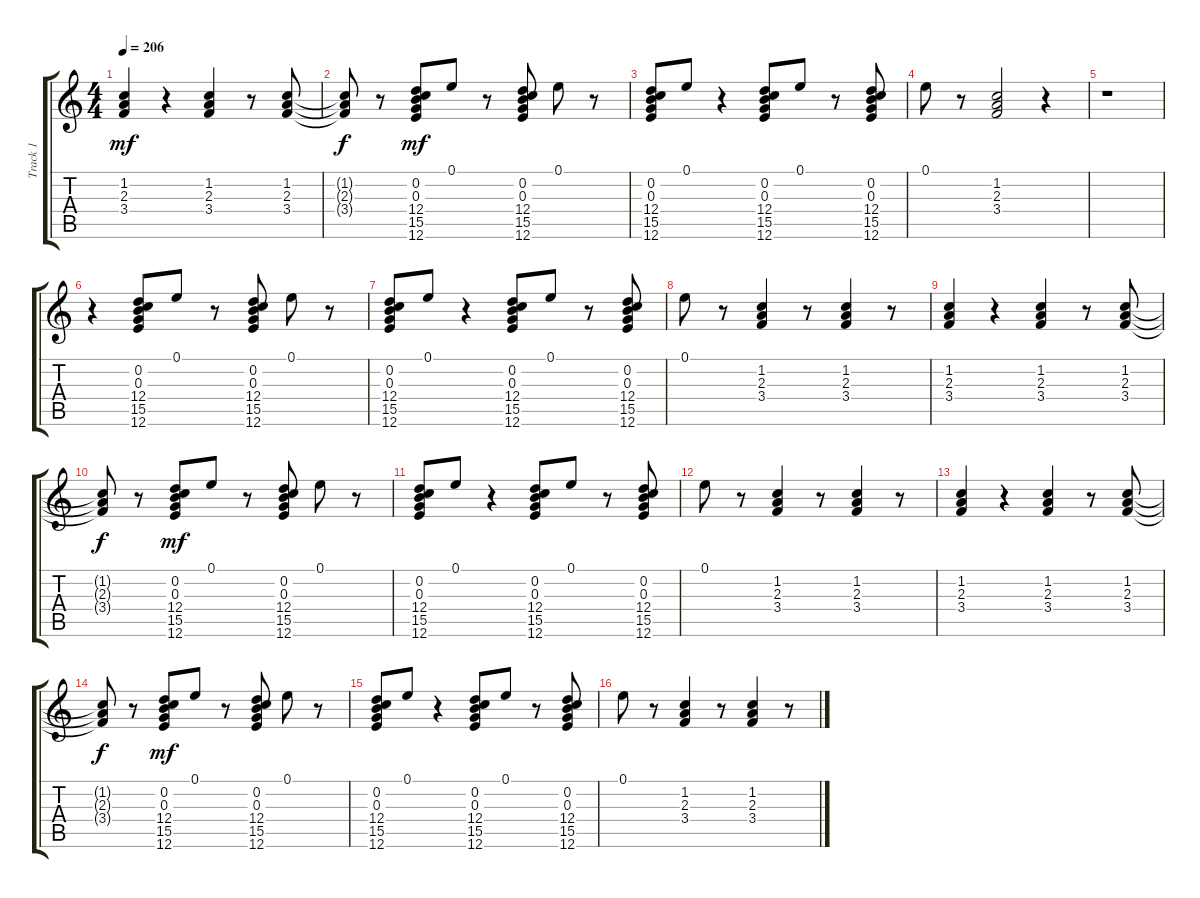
\track ("Track 1" "Track 1") {instrument acousticguitarsteel}
\staff {score tabs}
\tuning (E4 B3 G3 D3 A2 E2) {hide}
\ts (4 4)
\tempo 206
\clef g2
\ks c
(1.2 2.3 3.4).4{dy mf} r.4 (1.2 2.3 3.4).4 r.8 (1.2 2.3 3.4).8 |
(1.2{t} 2.3{t} 3.4{t}).8{dy f} r.8 (0.2 0.3 12.4 15.5 12.6).8{dy mf} 0.1.8 r.8 (0.2 0.3 12.4 15.5 12.6).8 0.1.8 r.8 |
(0.2 0.3 12.4 15.5 12.6).8 0.1.8 r.4 (0.2 0.3 12.4 15.5 12.6).8 0.1.8 r.8 (0.2 0.3 12.4 15.5 12.6).8 |
0.1.8 r.8 (1.2 2.3 3.4).2 r.4 |
r.1 |
r.4 (0.2 0.3 12.4 15.5 12.6).8 0.1.8 r.8 (0.2 0.3 12.4 15.5 12.6).8 0.1.8 r.8 |
(0.2 0.3 12.4 15.5 12.6).8 0.1.8 r.4 (0.2 0.3 12.4 15.5 12.6).8 0.1.8 r.8 (0.2 0.3 12.4 15.5 12.6).8 |
0.1.8 r.8 (1.2 2.3 3.4).4 r.8 (1.2 2.3 3.4).4 r.8 |
(1.2 2.3 3.4).4 r.4 (1.2 2.3 3.4).4 r.8 (1.2 2.3 3.4).8 |
(1.2{t} 2.3{t} 3.4{t}).8{dy f} r.8 (0.2 0.3 12.4 15.5 12.6).8{dy mf} 0.1.8 r.8 (0.2 0.3 12.4 15.5 12.6).8 0.1.8 r.8 |
(0.2 0.3 12.4 15.5 12.6).8 0.1.8 r.4 (0.2 0.3 12.4 15.5 12.6).8 0.1.8 r.8 (0.2 0.3 12.4 15.5 12.6).8 |
0.1.8 r.8 (1.2 2.3 3.4).4 r.8 (1.2 2.3 3.4).4 r.8 |
(1.2 2.3 3.4).4 r.4 (1.2 2.3 3.4).4 r.8 (1.2 2.3 3.4).8 |
(1.2{t} 2.3{t} 3.4{t}).8{dy f} r.8 (0.2 0.3 12.4 15.5 12.6).8{dy mf} 0.1.8 r.8 (0.2 0.3 12.4 15.5 12.6).8 0.1.8 r.8 |
(0.2 0.3 12.4 15.5 12.6).8 0.1.8 r.4 (0.2 0.3 12.4 15.5 12.6).8 0.1.8 r.8 (0.2 0.3 12.4 15.5 12.6).8 |
0.1.8 r.8 (1.2 2.3 3.4).4 r.8 (1.2 2.3 3.4).4 r.8
